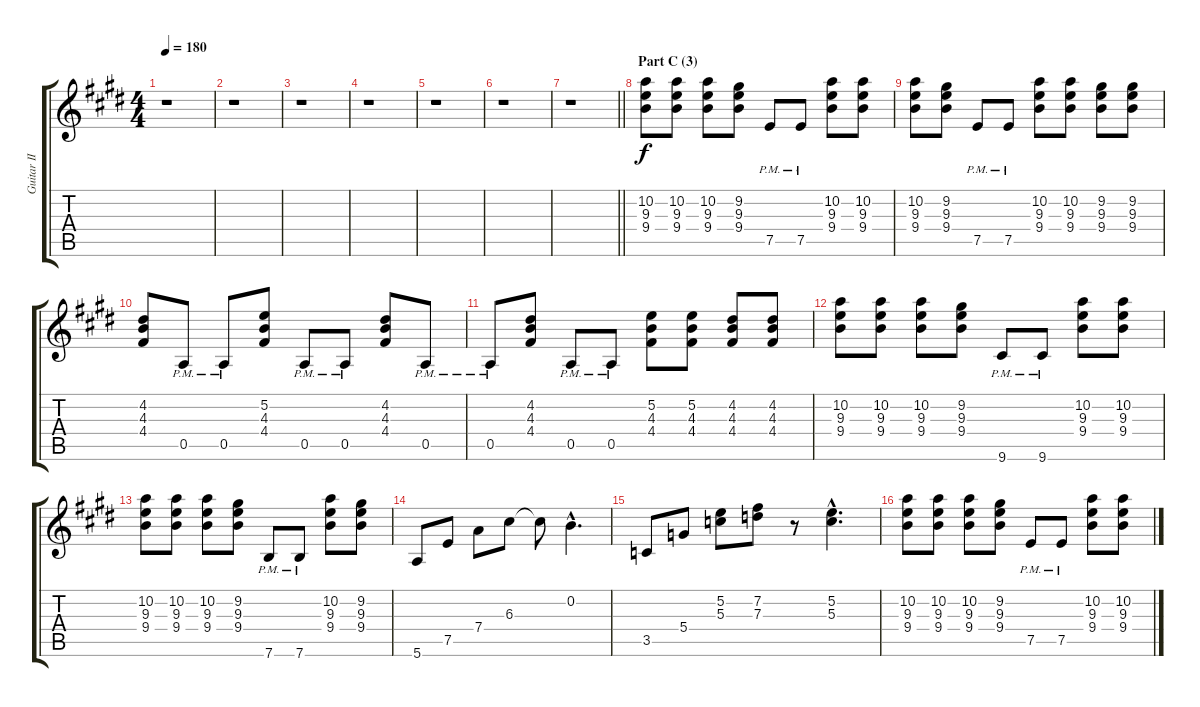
\track ("Guitar II (Daita)" "Guitar II ") {instrument distortionguitar}
\staff {score tabs}
\tuning (E4 B3 G3 D3 A2 E2) {hide}
\ts (4 4)
\tempo 180
\clef g2
\ks e
r.1{dy f} |
r.1 |
r.1 |
r.1 |
r.1 |
r.1 |
\barLineRight lightlight
r.1 |
\section ("" "Part C (3)")
(10.2 9.3 9.4).8 (10.2 9.3 9.4).8 (10.2 9.3 9.4).8 (9.2 9.3 9.4).8 7.5{pm}.8 7.5{pm}.8 (10.2 9.3 9.4).8 (10.2 9.3 9.4).8 |
(10.2 9.3 9.4).8 (9.2 9.3 9.4).8 7.5{pm}.8 7.5{pm}.8 (10.2 9.3 9.4).8 (10.2 9.3 9.4).8 (9.2 9.3 9.4).8 (9.2 9.3 9.4).8 |
(4.2 4.3 4.4).8 0.5{pm}.8 0.5{pm}.8 (5.2 4.3 4.4).8 0.5{pm}.8 0.5{pm}.8 (4.2 4.3 4.4).8 0.5{pm}.8 |
0.5{pm}.8 (4.2 4.3 4.4).8 0.5{pm}.8 0.5{pm}.8 (5.2 4.3 4.4).8 (5.2 4.3 4.4).8 (4.2 4.3 4.4).8 (4.2 4.3 4.4).8 |
(10.2 9.3 9.4).8 (10.2 9.3 9.4).8 (10.2 9.3 9.4).8 (9.2 9.3 9.4).8 9.6{pm}.8 9.6{pm}.8 (10.2 9.3 9.4).8 (10.2 9.3 9.4).8 |
(10.2 9.3 9.4).8 (10.2 9.3 9.4).8 (10.2 9.3 9.4).8 (9.2 9.3 9.4).8 7.6{pm}.8 7.6{pm}.8 (10.2 9.3 9.4).8 (9.2 9.3 9.4).8 |
5.6.8 7.5.8 7.4.8 6.3.8 6.3{t}.8 0.2{hac}.4{d} |
3.5.8 5.4.8 (5.2 5.3).8 (7.2 7.3).8 r.8 (5.2{hac} 5.3{hac}).4{d} |
(10.2 9.3 9.4).8 (10.2 9.3 9.4).8 (10.2 9.3 9.4).8 (9.2 9.3 9.4).8 7.5{pm}.8 7.5{pm}.8 (10.2 9.3 9.4).8 (10.2 9.3 9.4).8
